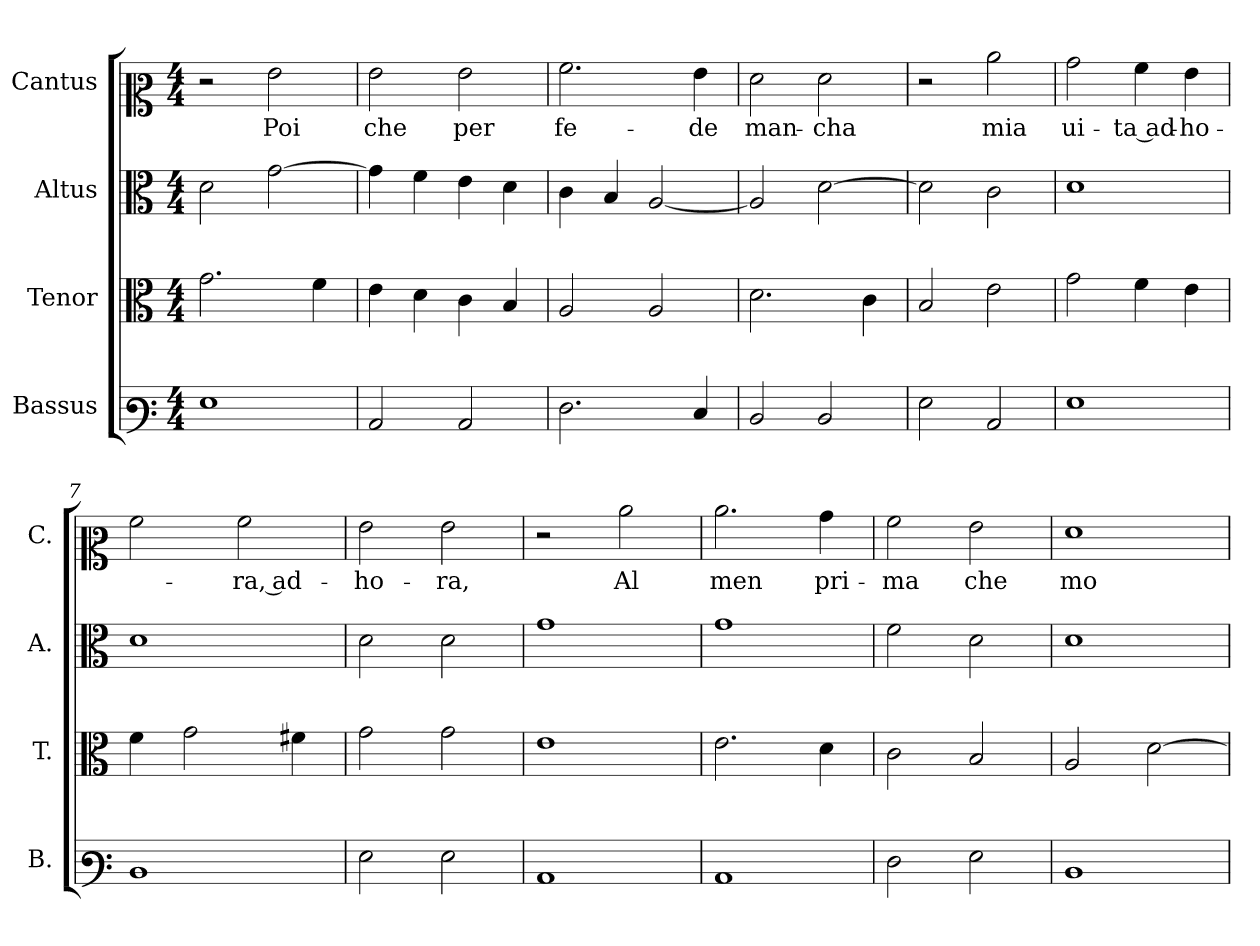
**kern	**kern	**kern	**kern	**text
*part4	*part3	*part2	*part1	*part1
*staff4	*staff3	*staff2	*staff1	*staff1
*I"Bassus	*I"Tenor	*I"Altus	*I"Cantus	*
*I'B.	*I'T.	*I'A.	*I'C.	*
*clefF3	*clefC3	*clefC3	*clefC2	*
*k[]	*k[]	*k[]	*k[]	*
*M4/4	*M4/4	*M4/4	*M4/4	*
=1	=1	=1	=1	=1
1G	2.g\	2d\	2r	.
!	!	!	!	!LO:LY:b
.	.	[2g\	2g\	Poi
.	4f\	.	.	.
=2	=2	=2	=2	=2
!	!	!	!	!LO:LY:b
2C/	4e\	4g\]	2g\	che
.	4d\	4f\	.	.
!	!	!	!	!LO:LY:b
2C/	4c\	4e\	2g\	per
.	4B/	4d\	.	.
=3	=3	=3	=3	=3
!	!	!	!	!LO:LY:b
2.F\	2A/	4c\	2.a\	fe-
.	.	4B/	.	.
.	2A/	[2A/	.	.
!	!	!	!	!LO:LY:b
4E/	.	.	4g\	-de
=4	=4	=4	=4	=4
!	!	!	!	!LO:LY:b
2D/	2.d\	2A/]	2f\	man-
!	!	!	!	!LO:LY:b
2D/	.	[2d\	2f\	-cha
.	4c\	.	.	.
=5	=5	=5	=5	=5
2G\	2B/	2d\]	2r	.
!	!	!	!	!LO:LY:b
2C/	2e\	2c\	2cc\	mia
=6	=6	=6	=6	=6
!	!	!	!	!LO:LY:b
1G	2g\	1d	2b\	ui-
!	!	!	!	!LO:LY:b
.	4f\	.	4a\	-ta ad-
!	!	!	!	!LO:LY:b
.	4e\	.	4g\	-ho-
=7	=7	=7	=7	=7
1D	4f\	1d	2a\	.
.	2g\	.	.	.
!	!	!	!	!LO:LY:b
.	.	.	2a\	-ra, ad-
.	4f#X\	.	.	.
=8	=8	=8	=8	=8
!	!	!	!	!LO:LY:b
2G\	2g\	2d\	2g\	-ho-
!	!	!	!	!LO:LY:b
2G\	2g\	2d\	2g\	-ra,
=9	=9	=9	=9	=9
1C	1e	1g	2r	.
!	!	!	!	!LO:LY:b
.	.	.	2cc\	Al
!!LO:LB:g=z
=10	=10	=10	=10	=10
!	!	!	!	!LO:LY:b
1C	2.e\	1g	2.cc\	men
!	!	!	!	!LO:LY:b
.	4d\	.	4b\	pri-
=11	=11	=11	=11	=11
!	!	!	!	!LO:LY:b
2F\	2c\	2f\	2a\	-ma
!	!	!	!	!LO:LY:b
2G\	2B/	2d\	2g\	che
=12	=12	=12	=12	=12
!	!	!	!	!LO:LY:b
1D	2A/	1d	1f	mo-
.	[2d\	.	.	.
=	=	=	=	=
*-	*-	*-	*-	*-
